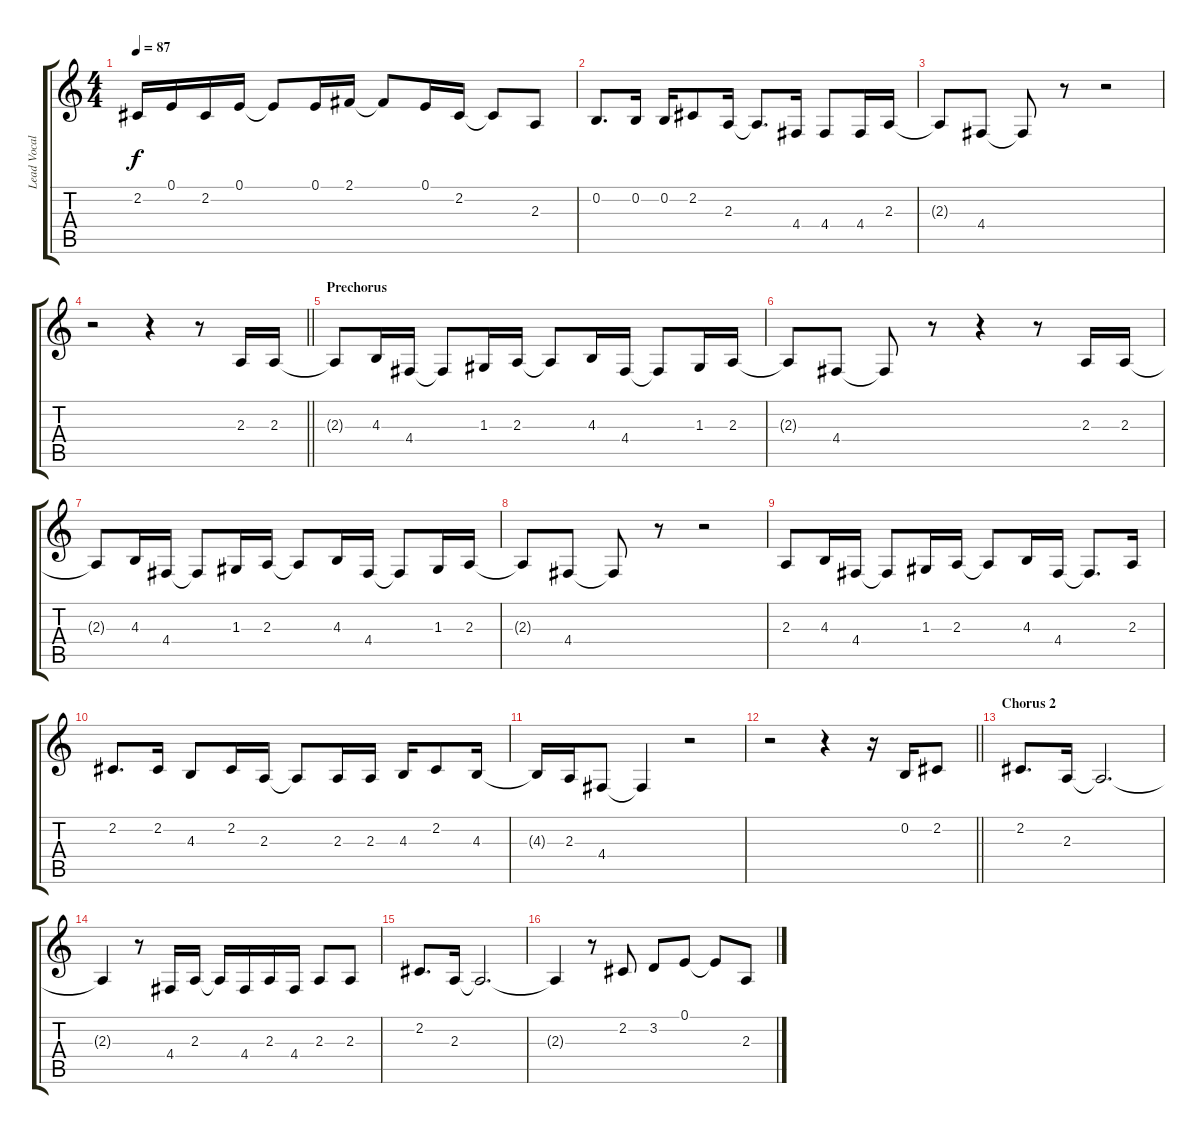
\track ("Lead Vocals" "Lead Vocal") {instrument altosax}
\staff {score tabs}
\tuning (E4 B3 G3 D3 A2 E2) {hide}
\ts (4 4)
\tempo 87
\clef g2
\ks c
2.2.16{dy f} 0.1.16 2.2.16 0.1.16 0.1{t}.8 0.1.16 2.1.16 2.1{t}.8 0.1.16 2.2.16 2.2{t}.8 2.3.8 |
0.2.8{d} 0.2.16 0.2.16 2.2.8 2.3.16 2.3{t}.8{d} 4.4.16 4.4.8 4.4.16 2.3.16 |
2.3{t}.8 4.4.8 4.4{t}.8 r.8 r.2 |
\barLineRight lightlight
r.2 r.4 r.8 2.3.16 2.3.16 |
\section ("" "Prechorus")
2.3{t}.8 4.3.16 4.4.16 4.4{t}.8 1.3.16 2.3.16 2.3{t}.8 4.3.16 4.4.16 4.4{t}.8 1.3.16 2.3.16 |
2.3{t}.8 4.4.8 4.4{t}.8 r.8 r.4 r.8 2.3.16 2.3.16 |
2.3{t}.8 4.3.16 4.4.16 4.4{t}.8 1.3.16 2.3.16 2.3{t}.8 4.3.16 4.4.16 4.4{t}.8 1.3.16 2.3.16 |
2.3{t}.8 4.4.8 4.4{t}.8 r.8 r.2 |
2.3.8 4.3.16 4.4.16 4.4{t}.8 1.3.16 2.3.16 2.3{t}.8 4.3.16 4.4.16 4.4{t}.8{d} 2.3.16 |
2.2.8{d} 2.2.16 4.3.8 2.2.16 2.3.16 2.3{t}.8 2.3.16 2.3.16 4.3.16 2.2.8 4.3.16 |
4.3{t}.16 2.3.16 4.4.8 4.4{t}.4 r.2 |
\barLineRight lightlight
r.2 r.4 r.16 0.2.16 2.2.8 |
\section ("" "Chorus 2")
2.2.8{d} 2.3.16 2.3{t}.2{d} |
2.3{t}.4 r.8 4.4.16 2.3.16 2.3{t}.16 4.4.16 2.3.16 4.4.16 2.3.8 2.3.8 |
2.2.8{d} 2.3.16 2.3{t}.2{d} |
2.3{t}.4 r.8 2.2.8 3.2.8 0.1.8 0.1{t}.8 2.3.8
